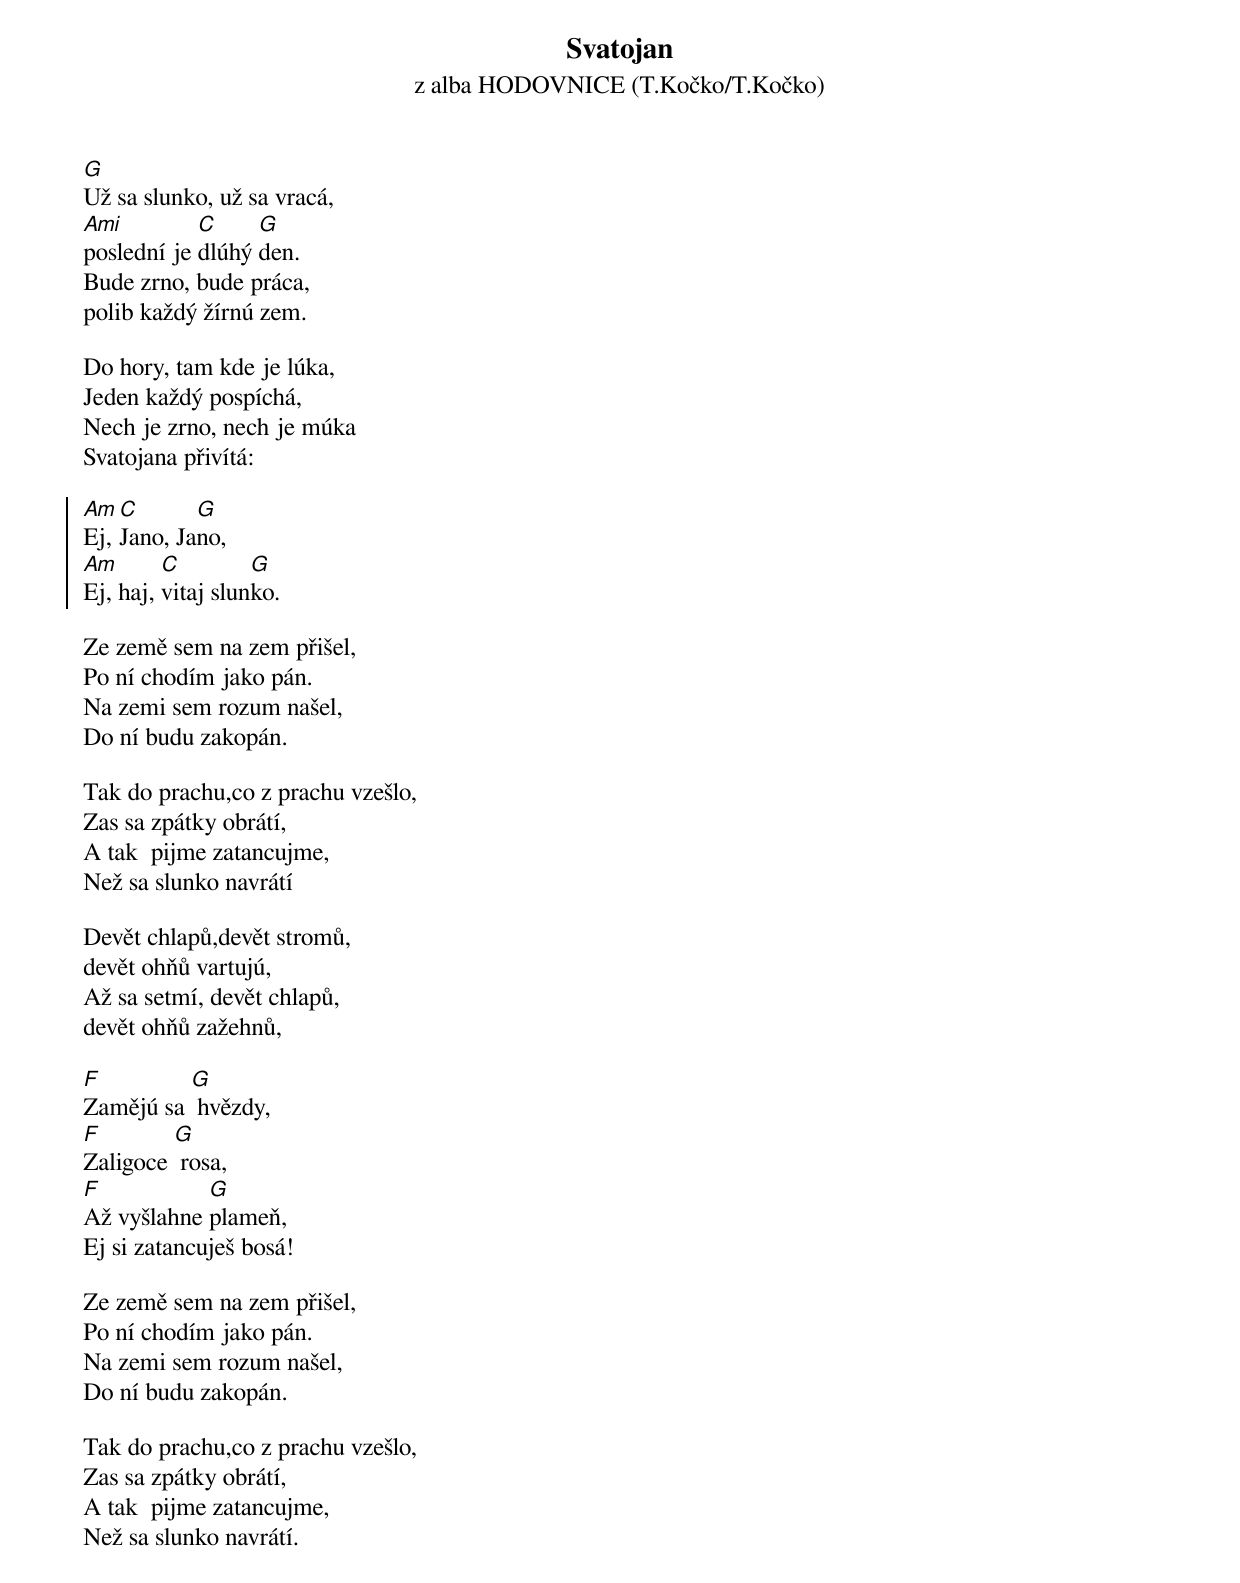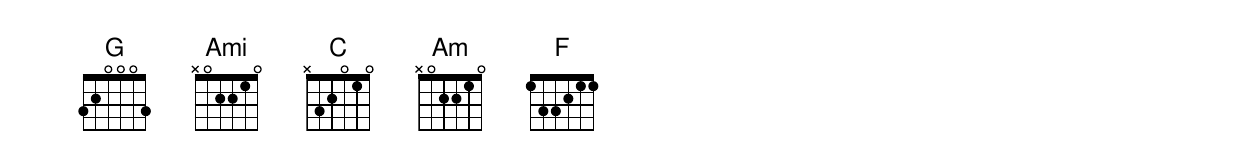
{title: Svatojan}
{subtitle: z alba HODOVNICE (T.Kočko/T.Kočko)}

[G]Už sa slunko, už sa vracá,
[Ami]poslední je [C]dlúhý [G]den.
Bude zrno, bude práca,
polib každý žírnú zem.

Do hory, tam kde je lúka,
Jeden každý pospíchá,
Nech je zrno, nech je múka
Svatojana přivítá:

{start_of_chorus}
[Am]Ej, [C]Jano, Ja[G]no,
[Am]Ej, haj, [C]vitaj slun[G]ko.
{end_of_chorus}

Ze země sem na zem přišel,
Po ní chodím jako pán.
Na zemi sem rozum našel,
Do ní budu zakopán.

Tak do prachu,co z prachu vzešlo,
Zas sa zpátky obrátí,
A tak  pijme zatancujme,
Než sa slunko navrátí

Devět chlapů,devět stromů,
devět ohňů vartujú,
Až sa setmí, devět chlapů,
devět ohňů zažehnů,

[F]Zamějú sa [G] hvězdy,
[F]Zaligoce [G] rosa,
[F]Až vyšlahne [G]plameň,
Ej si zatancuješ bosá!

Ze země sem na zem přišel,
Po ní chodím jako pán.
Na zemi sem rozum našel,
Do ní budu zakopán.

Tak do prachu,co z prachu vzešlo,
Zas sa zpátky obrátí,
A tak  pijme zatancujme,
Než sa slunko navrátí.
